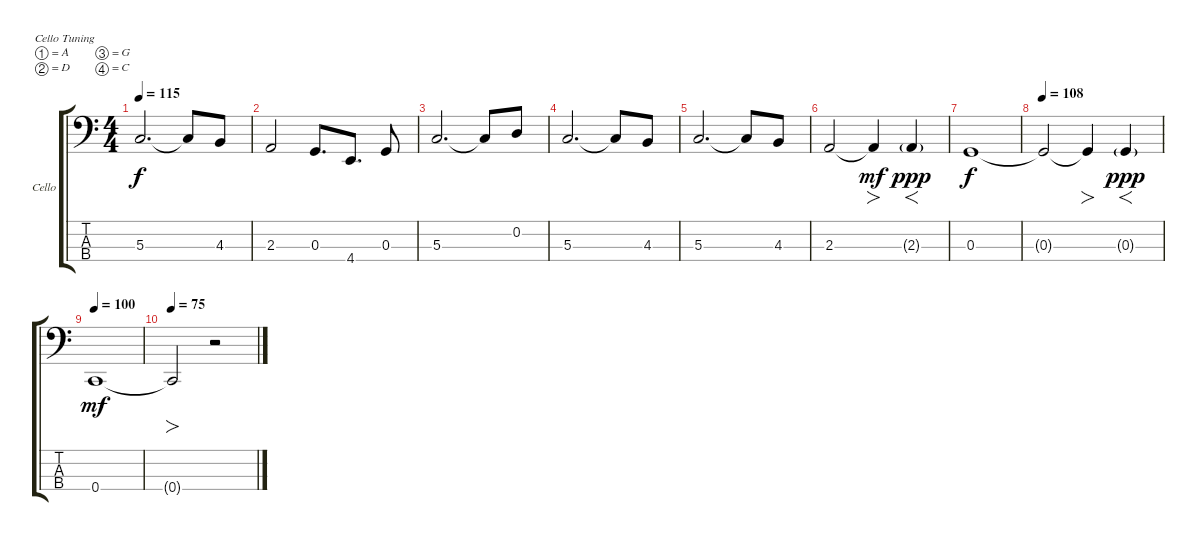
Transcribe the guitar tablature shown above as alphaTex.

\defaultSystemsLayout 4
\bracketExtendMode groupsimilarinstruments
\firstSystemTrackNameOrientation horizontal
\otherSystemsTrackNameOrientation horizontal
\track ("Cello" "Cello") {instrument cello}
\staff {score tabs}
\tuning (A3 D3 G2 C2)
\ts (4 4)
\tempo 115
\clef f4
\scale
0.333333
\ks c
5.3.2{d dy f} 5.3{t}.8 4.3.8 |
\scale
0.333333 2.3.2 0.3.8{d} 4.4.8{d} 0.3.8 |
\scale
0.333333 5.3.2{d} 5.3{t}.8 0.2.8 |
\scale
0.333333 5.3.2{d} 5.3{t}.8 4.3.8 |
\scale
0.333333 5.3.2{d} 5.3{t}.8 4.3.8 |
\scale
0.333333 2.3.2 2.3{t}.4{fo dy mf} 2.3{g}.4{f dy ppp} |
\scale
0.333333 0.3.1{dy f} |
\tempo 108
\scale
0.333333 0.3{t}.2 0.3{t}.4{fo} 0.3{g}.4{f dy ppp} |
\tempo 100
0.4.1{dy mf} |
\tempo 75
0.4{t}.2{fo} r.2
